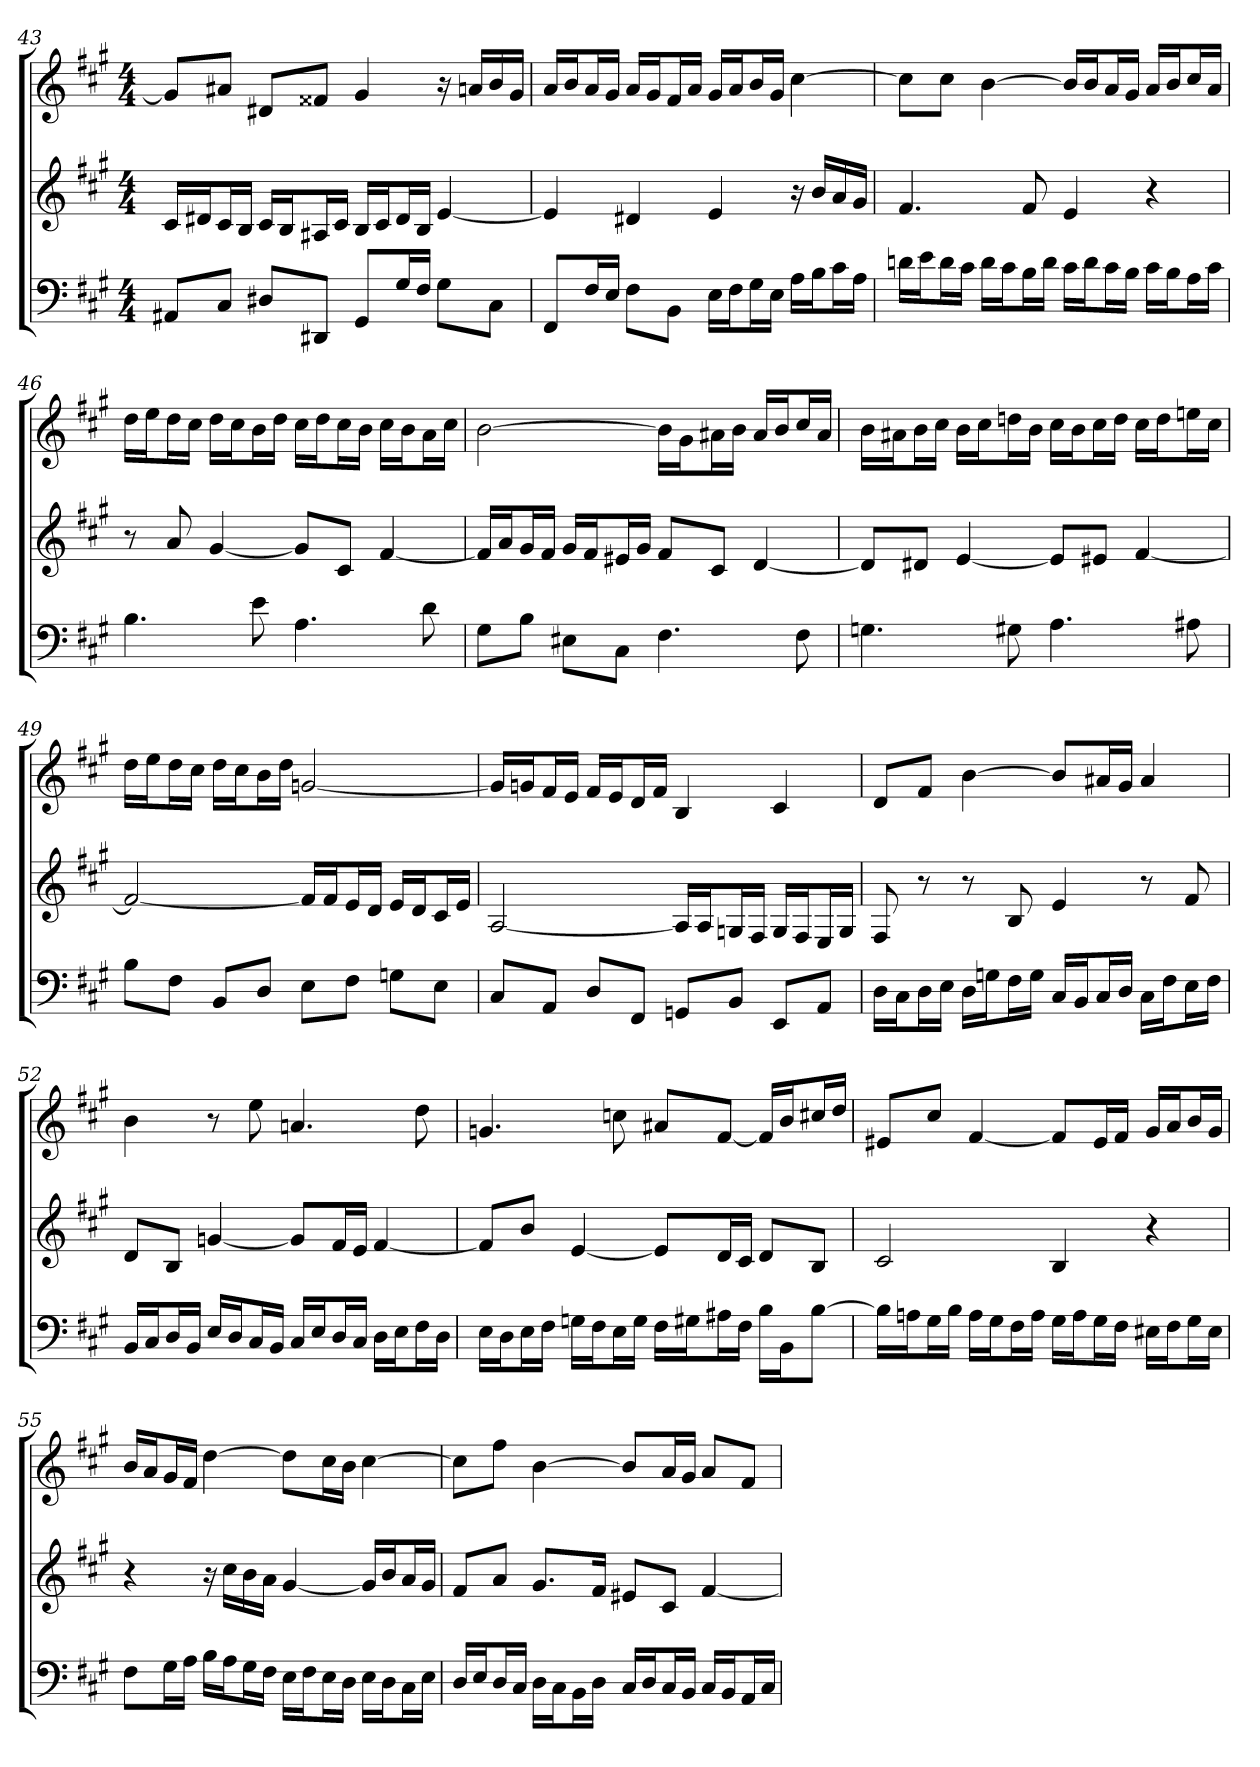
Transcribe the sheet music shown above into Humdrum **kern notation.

**kern	**kern	**kern
*part3	*part2	*part1
*staff3	*staff2	*staff1
*clefF4	*clefG2	*clefG2
*k[f#c#g#]	*k[f#c#g#]	*k[f#c#g#]
*f#:	*f#:	*f#:
*M4/4	*M4/4	*M4/4
=43	=43	=43
8AA#X/L	16c#/LL	8g#/L]
.	16d#X/J	.
8C#/J	16c#/L	8a#X/J
.	16B/JJ	.
8D#X/L	16c#/LL	8d#X/L
.	16B/J	.
8DD#X/J	16A#X/L	8f##X/J
.	16c#/JJ	.
8GG#/L	16B/LL	4g#
.	16c#/J	.
16G#/L	16d#/L	.
16F#/JJ	16B/JJ	.
8G#\L	[4e	16r
.	.	16an/LL
8C#\J	.	16b/
.	.	16g#/JJ
=44	=44	=44
8FF#/L	4e]	16a/LL
.	.	16b/J
16F#/L	.	16a/L
16E/JJ	.	16g#/JJ
8F#\L	4d#X	16a/LL
.	.	16g#/J
8BB\J	.	16f#/L
.	.	16a/JJ
16E\LL	4e	16g#/LL
16F#\J	.	16a/J
16G#\L	.	16b/L
16E\JJ	.	16g#/JJ
16A\LL	16r	[4cc#
16B\J	16b/LL	.
16c#\L	16a/	.
16A\JJ	16g#/JJ	.
=45	=45	=45
16dn\LL	4.f#	8cc#\L]
16e\J	.	.
16d\L	.	8cc#\J
16c#\JJ	.	.
16d\LL	.	[4b
16c#\J	.	.
16B\L	8f#	.
16d\JJ	.	.
16c#\LL	4e	16b/LL]
16d\J	.	16b/J
16c#\L	.	16a/L
16B\JJ	.	16g#/JJ
16c#\LL	4r	16a/LL
16B\J	.	16b/J
16A\L	.	16cc#/L
16c#\JJ	.	16a/JJ
=46	=46	=46
4.B	8r	16dd\LL
.	.	16ee\J
.	8a	16dd\L
.	.	16cc#\JJ
.	[4g#	16dd\LL
.	.	16cc#\J
8e	.	16b\L
.	.	16dd\JJ
4.A	8g#/L]	16cc#\LL
.	.	16dd\J
.	8c#/J	16cc#\L
.	.	16b\JJ
.	[4f#	16cc#\LL
.	.	16b\J
8d	.	16a\L
.	.	16cc#\JJ
=47	=47	=47
8G#\L	16f#/LL]	[2b
.	16a/J	.
8B\J	16g#/L	.
.	16f#/JJ	.
8E#X\L	16g#/LL	.
.	16f#/J	.
8C#\J	16e#X/L	.
.	16g#/JJ	.
4.F#	8f#/L	16b\LL]
.	.	16g#\J
.	8c#/J	16a#X\L
.	.	16b\JJ
.	[4d	16a#/LL
.	.	16b/J
8F#	.	16cc#/L
.	.	16a#/JJ
=48	=48	=48
4.Gn	8d/L]	16b\LL
.	.	16a#X\J
.	8d#X/J	16b\L
.	.	16cc#\JJ
.	[4e	16b\LL
.	.	16cc#\J
8G#X	.	16ddn\L
.	.	16b\JJ
4.A	8e/L]	16cc#\LL
.	.	16b\J
.	8e#X/J	16cc#\L
.	.	16dd\JJ
.	[4f#	16cc#\LL
.	.	16dd\J
8A#X	.	16een\L
.	.	16cc#\JJ
=49	=49	=49
8B\L	2f#_	16dd\LL
.	.	16ee\J
8F#\J	.	16dd\L
.	.	16cc#\JJ
8BB/L	.	16dd\LL
.	.	16cc#\J
8D/J	.	16b\L
.	.	16dd\JJ
8E\L	16f#/LL]	[2gn
.	16f#/J	.
8F#\J	16e/L	.
.	16d/JJ	.
8Gn\L	16e/LL	.
.	16d/J	.
8E\J	16c#/L	.
.	16e/JJ	.
=50	=50	=50
8C#/L	[2A	16g/LL]
.	.	16gn/J
8AA/J	.	16f#/L
.	.	16e/JJ
8D/L	.	16f#/LL
.	.	16e/J
8FF#/J	.	16d/L
.	.	16f#/JJ
8GGn/L	16A/LL]	4B
.	16A/J	.
8BB/J	16Gn/L	.
.	16F#/JJ	.
8EE/L	16G/LL	4c#
.	16F#/J	.
8AA/J	16E/L	.
.	16G/JJ	.
=51	=51	=51
16D\LL	8F#	8d/L
16C#\J	.	.
16D\L	8r	8f#/J
16E\JJ	.	.
16D\LL	8r	[4b
16Gn\J	.	.
16F#\L	8B	.
16G\JJ	.	.
16C#/LL	4e	8b/L]
16BB/J	.	.
16C#/L	.	16a#X/L
16D/JJ	.	16g#/JJ
16C#\LL	8r	4a#
16F#\J	.	.
16E\L	8f#	.
16F#\JJ	.	.
=52	=52	=52
16BB/LL	8d/L	4b
16C#/J	.	.
16D/L	8B/J	.
16BB/JJ	.	.
16E/LL	[4gn	8r
16D/J	.	.
16C#/L	.	8ee
16BB/JJ	.	.
16C#/LL	8g/L]	4.an
16E/J	.	.
16D/L	16f#/L	.
16C#/JJ	16e/JJ	.
16D\LL	[4f#	.
16E\J	.	.
16F#\L	.	8dd
16D\JJ	.	.
=53	=53	=53
16E\LL	8f#/L]	4.gn
16D\J	.	.
16E\L	8b/J	.
16F#\JJ	.	.
16Gn\LL	[4e	.
16F#\J	.	.
16E\L	.	8ccn
16G\JJ	.	.
16F#\LL	8e/L]	8a#X/L
16G#X\J	.	.
16A#X\L	16d/L	[8f#/J
16F#\JJ	16c#/JJ	.
16B\LL	8d/L	16f#/LL]
16BB\J	.	16b/J
[8B\J	8B/J	16cc#X/L
.	.	16dd/JJ
=54	=54	=54
16B\LL]	2c#	8e#X/L
16An\J	.	.
16G#\L	.	8cc#/J
16B\JJ	.	.
16A\LL	.	[4f#
16G#\J	.	.
16F#\L	.	.
16A\JJ	.	.
16G#\LL	4B	8f#/L]
16A\J	.	.
16G#\L	.	16e#/L
16F#\JJ	.	16f#/JJ
16E#X\LL	4r	16g#/LL
16F#\J	.	16a/J
16G#\L	.	16b/L
16E#\JJ	.	16g#/JJ
=55	=55	=55
8F#\L	4r	16b/LL
.	.	16a/J
16G#\L	.	16g#/L
16A\JJ	.	16f#/JJ
16B\LL	16r	[4dd
16A\J	16cc#\LL	.
16G#\L	16b\	.
16F#\JJ	16a\JJ	.
16E\LL	[4g#	8dd\L]
16F#\J	.	.
16E\L	.	16cc#\L
16D\JJ	.	16b\JJ
16E\LL	16g#/LL]	[4cc#
16D\J	16b/J	.
16C#\L	16a/L	.
16E\JJ	16g#/JJ	.
=56	=56	=56
16D/LL	8f#/L	8cc#\L]
16E/J	.	.
16D/L	8a/J	8ff#\J
16C#/JJ	.	.
16D\LL	8.g#/L	[4b
16C#\J	.	.
16BB\L	.	.
16D\JJ	16f#/Jk	.
16C#/LL	8e#X/L	8b/L]
16D/J	.	.
16C#/L	8c#/J	16a/L
16BB/JJ	.	16g#/JJ
16C#/LL	[4f#	8a/L
16BB/J	.	.
16AA/L	.	8f#/J
16C#/JJ	.	.
=	=	=
*-	*-	*-
